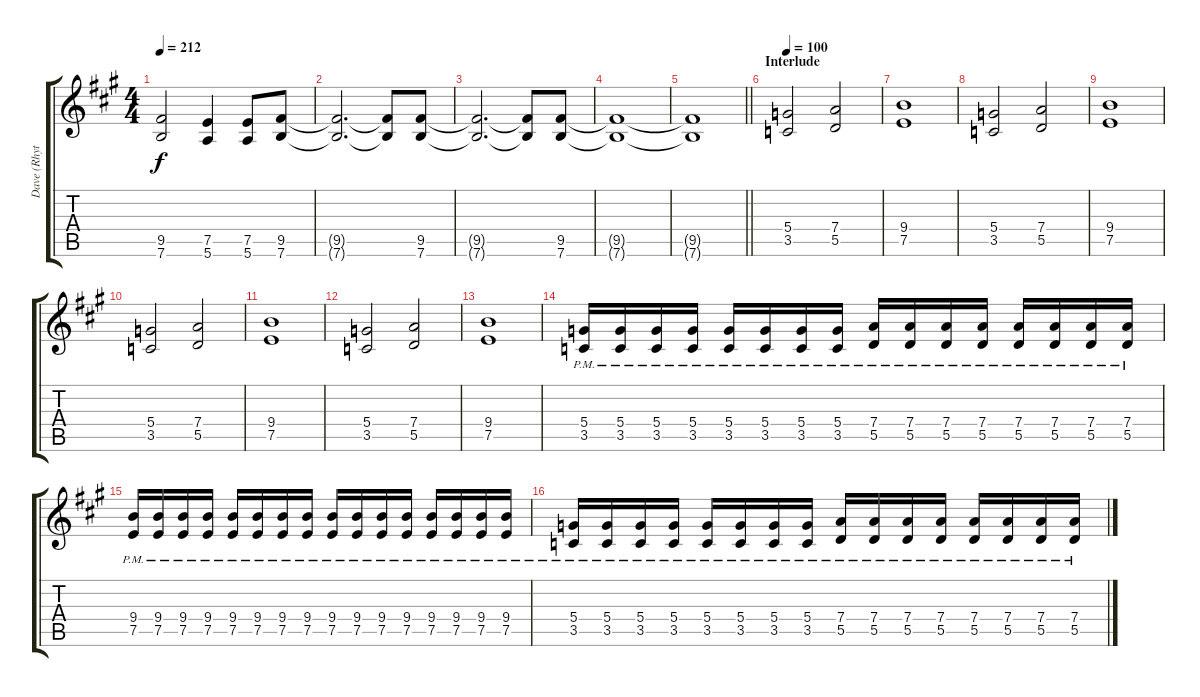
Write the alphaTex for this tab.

\track ("Dave (Rhythm 1)" "Dave (Rhyt") {instrument distortionguitar}
\staff {score tabs}
\tuning (E4 B3 G3 D3 A2 E2) {hide}
\ts (4 4)
\tempo 212
\clef g2
\ks a
(9.5 7.6).2{dy f} (7.5 5.6).4 (7.5 5.6).8 (9.5 7.6).8 |
(9.5{t} 7.6{t}).2{d} (9.5{t} 7.6{t}).8 (9.5 7.6).8 |
(9.5{t} 7.6{t}).2{d} (9.5{t} 7.6{t}).8 (9.5 7.6).8 |
(9.5{t} 7.6{t}).1 |
\barLineRight lightlight
(9.5{t} 7.6{t}).1 |
\section ("" "Interlude")
\tempo 100
(5.4 3.5).2 (7.4 5.5).2 |
(9.4 7.5).1 |
(5.4 3.5).2 (7.4 5.5).2 |
(9.4 7.5).1 |
(5.4 3.5).2 (7.4 5.5).2 |
(9.4 7.5).1 |
(5.4 3.5).2 (7.4 5.5).2 |
(9.4 7.5).1 |
(5.4{pm} 3.5{pm}).16 (5.4{pm} 3.5{pm}).16 (5.4{pm} 3.5{pm}).16 (5.4{pm} 3.5{pm}).16 (5.4{pm} 3.5{pm}).16 (5.4{pm} 3.5{pm}).16 (5.4{pm} 3.5{pm}).16 (5.4{pm} 3.5{pm}).16 (7.4{pm} 5.5{pm}).16 (7.4{pm} 5.5{pm}).16 (7.4{pm} 5.5{pm}).16 (7.4{pm} 5.5{pm}).16 (7.4{pm} 5.5{pm}).16 (7.4{pm} 5.5{pm}).16 (7.4{pm} 5.5{pm}).16 (7.4{pm} 5.5{pm}).16 |
(9.4{pm} 7.5{pm}).16 (9.4{pm} 7.5{pm}).16 (9.4{pm} 7.5{pm}).16 (9.4{pm} 7.5{pm}).16 (9.4{pm} 7.5{pm}).16 (9.4{pm} 7.5{pm}).16 (9.4{pm} 7.5{pm}).16 (9.4{pm} 7.5{pm}).16 (9.4{pm} 7.5{pm}).16 (9.4{pm} 7.5{pm}).16 (9.4{pm} 7.5{pm}).16 (9.4{pm} 7.5{pm}).16 (9.4{pm} 7.5{pm}).16 (9.4{pm} 7.5{pm}).16 (9.4{pm} 7.5{pm}).16 (9.4{pm} 7.5{pm}).16 |
(5.4{pm} 3.5{pm}).16 (5.4{pm} 3.5{pm}).16 (5.4{pm} 3.5{pm}).16 (5.4{pm} 3.5{pm}).16 (5.4{pm} 3.5{pm}).16 (5.4{pm} 3.5{pm}).16 (5.4{pm} 3.5{pm}).16 (5.4{pm} 3.5{pm}).16 (7.4{pm} 5.5{pm}).16 (7.4{pm} 5.5{pm}).16 (7.4{pm} 5.5{pm}).16 (7.4{pm} 5.5{pm}).16 (7.4{pm} 5.5{pm}).16 (7.4{pm} 5.5{pm}).16 (7.4{pm} 5.5{pm}).16 (7.4{pm} 5.5{pm}).16
